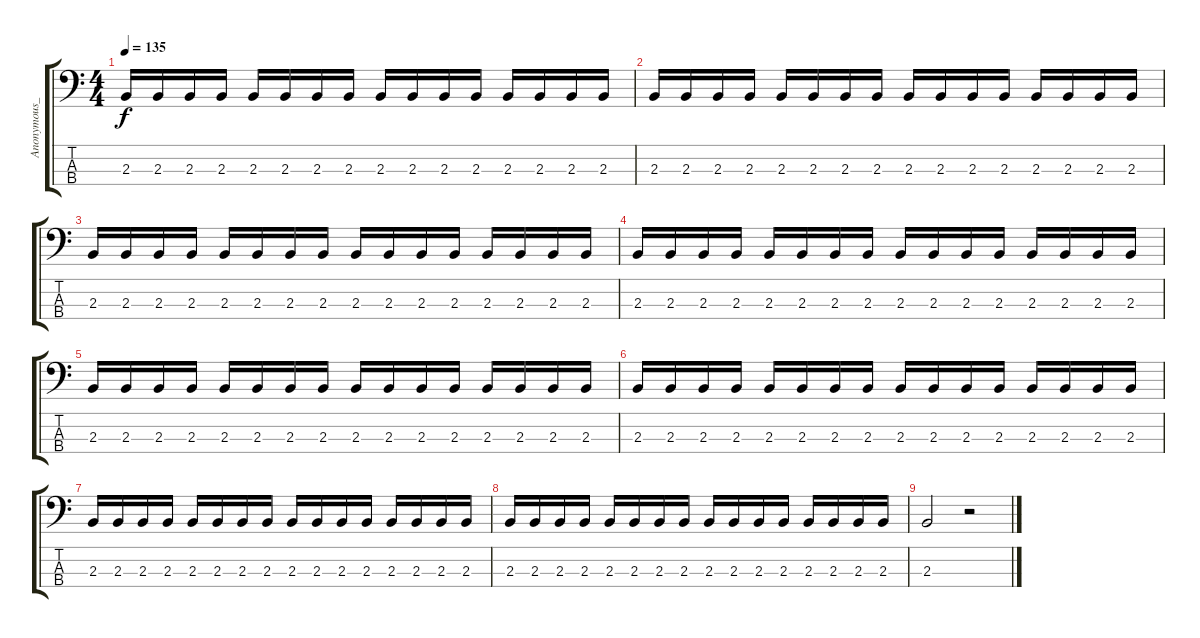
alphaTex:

\track ("Anonymous_Bass" "Anonymous_") {instrument acousticbass}
\staff {score tabs}
\tuning (G2 D2 A1 E1) {hide}
\ts (4 4)
\tempo 135
\clef f4
\ks c
2.3.16{dy f} 2.3.16 2.3.16 2.3.16 2.3.16 2.3.16 2.3.16 2.3.16 2.3.16 2.3.16 2.3.16 2.3.16 2.3.16 2.3.16 2.3.16 2.3.16 |
2.3.16 2.3.16 2.3.16 2.3.16 2.3.16 2.3.16 2.3.16 2.3.16 2.3.16 2.3.16 2.3.16 2.3.16 2.3.16 2.3.16 2.3.16 2.3.16 |
2.3.16 2.3.16 2.3.16 2.3.16 2.3.16 2.3.16 2.3.16 2.3.16 2.3.16 2.3.16 2.3.16 2.3.16 2.3.16 2.3.16 2.3.16 2.3.16 |
2.3.16 2.3.16 2.3.16 2.3.16 2.3.16 2.3.16 2.3.16 2.3.16 2.3.16 2.3.16 2.3.16 2.3.16 2.3.16 2.3.16 2.3.16 2.3.16 |
2.3.16 2.3.16 2.3.16 2.3.16 2.3.16 2.3.16 2.3.16 2.3.16 2.3.16 2.3.16 2.3.16 2.3.16 2.3.16 2.3.16 2.3.16 2.3.16 |
2.3.16 2.3.16 2.3.16 2.3.16 2.3.16 2.3.16 2.3.16 2.3.16 2.3.16 2.3.16 2.3.16 2.3.16 2.3.16 2.3.16 2.3.16 2.3.16 |
2.3.16 2.3.16 2.3.16 2.3.16 2.3.16 2.3.16 2.3.16 2.3.16 2.3.16 2.3.16 2.3.16 2.3.16 2.3.16 2.3.16 2.3.16 2.3.16 |
2.3.16 2.3.16 2.3.16 2.3.16 2.3.16 2.3.16 2.3.16 2.3.16 2.3.16 2.3.16 2.3.16 2.3.16 2.3.16 2.3.16 2.3.16 2.3.16 |
2.3.2 r.2
